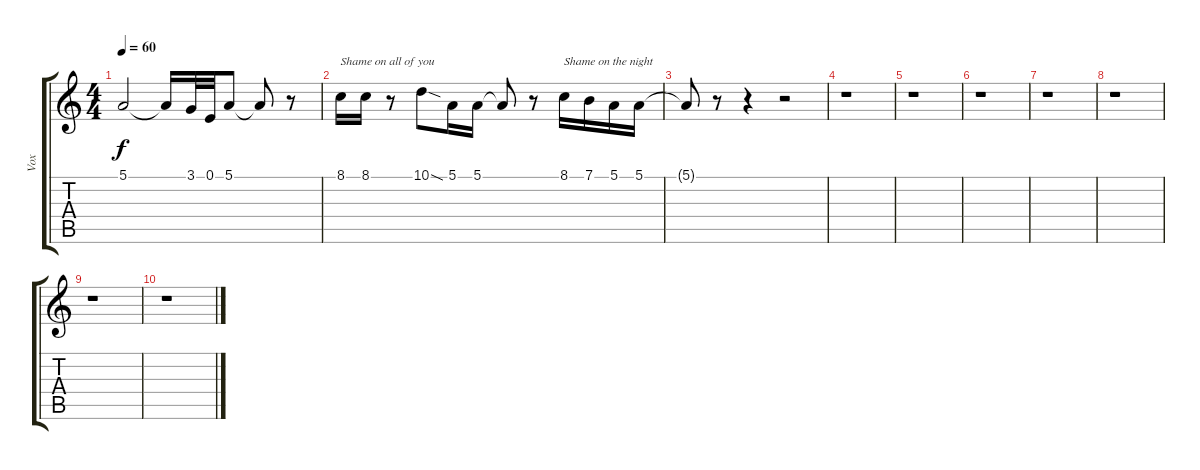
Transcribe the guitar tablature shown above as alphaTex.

\track ("Vox" "Vox") {instrument violin}
\staff {score tabs}
\tuning (E4 B3 G3 D3 A2 E2) {hide}
\ts (4 4)
\tempo 60
\clef g2
\ks aminor
5.1{t}.2{dy f} 5.1{t}.16 3.1.32 0.1.32 5.1.8 5.1{t}.8 r.8 |
8.1.16{txt "Shame on all of you"} 8.1.16 r.8 10.1{sod}.8 5.1.16 5.1.16 5.1{t}.8 r.8 8.1.16{txt "Shame on the night"} 7.1.16 5.1.16 5.1.16 |
5.1{t}.8 r.8 r.4 r.2 |
r.1 |
r.1 |
r.1 |
r.1{volume 0} |
r.1 |
r.1 |
r.1
